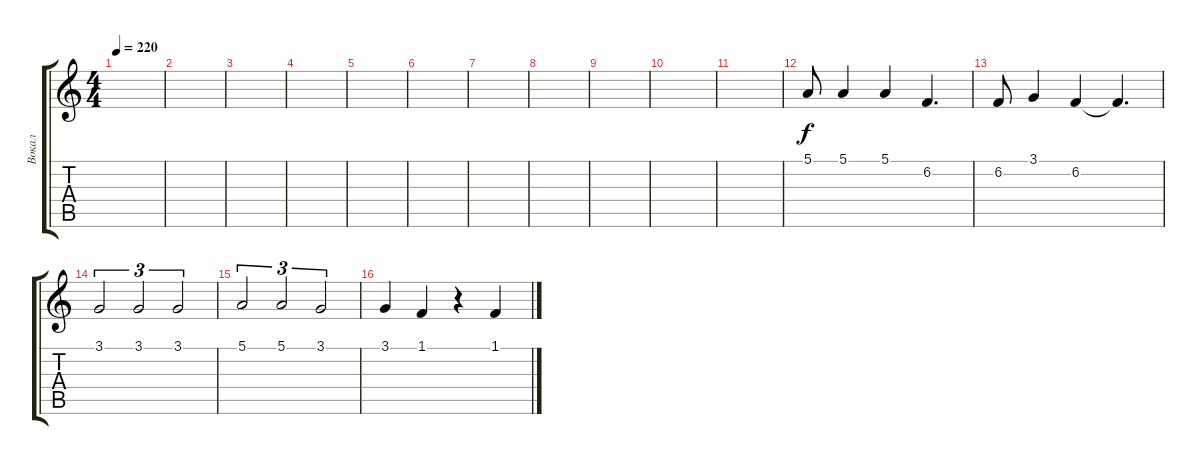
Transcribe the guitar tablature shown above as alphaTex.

\track ("Вокал" "Вокал") {instrument synthbrass1}
\staff {score tabs}
\tuning (E4 B3 G3 D3 A2 D2) {hide}
\ts (4 4)
\tempo 220
\clef g2
\ks c
|
|
|
|
|
|
|
|
|
|
|
5.1.8 5.1.4 5.1.4 6.2.4{d} |
6.2.8 3.1.4 6.2.4 6.2{t}.4{d} |
3.1.2{tu (3 2)} 3.1.2{tu (3 2)} 3.1.2{tu (3 2)} |
5.1.2{tu (3 2)} 5.1.2{tu (3 2)} 3.1.2{tu (3 2)} |
3.1.4 1.1.4 r.4 1.1.4
